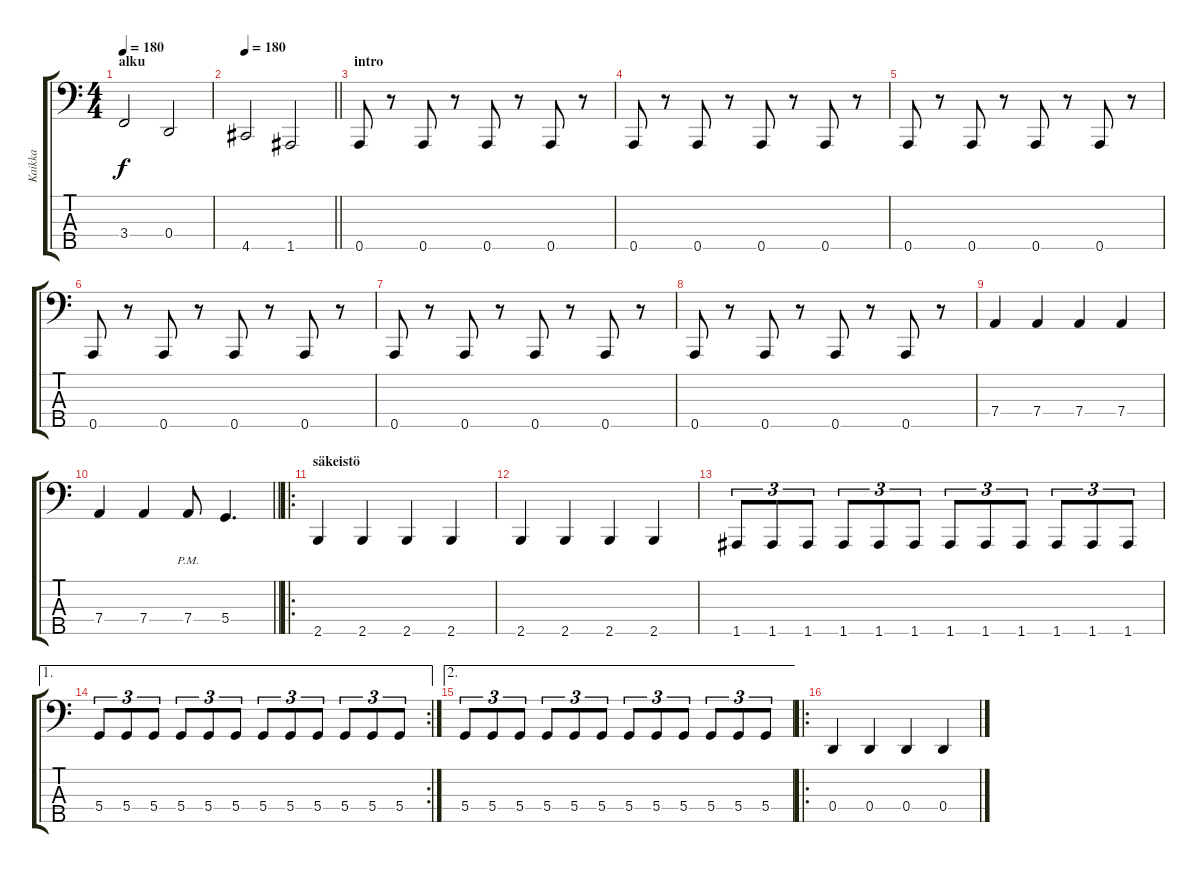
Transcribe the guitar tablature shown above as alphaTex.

\track ("Kaikka" "Kaikka") {instrument electricbasspick}
\staff {score tabs}
\tuning (G2 D2 A1 D1 A0) {hide}
\ts (4 4)
\section ("" "alku")
\tempo 180
\clef f4
\ks c
3.4.2{dy f instrument electricbasspick} 0.4.2 |
\tempo 180
\barLineRight lightlight
4.5.2 1.5.2 |
\section ("" "intro")
0.5.8 r.8 0.5.8 r.8 0.5.8 r.8 0.5.8 r.8 |
0.5.8 r.8 0.5.8 r.8 0.5.8 r.8 0.5.8 r.8 |
0.5.8 r.8 0.5.8 r.8 0.5.8 r.8 0.5.8 r.8 |
0.5.8 r.8 0.5.8 r.8 0.5.8 r.8 0.5.8 r.8 |
0.5.8 r.8 0.5.8 r.8 0.5.8 r.8 0.5.8 r.8 |
0.5.8 r.8 0.5.8 r.8 0.5.8 r.8 0.5.8 r.8 |
7.4.4 7.4.4 7.4.4 7.4.4 |
\barLineRight lightlight
7.4.4 7.4.4 7.4{pm}.8 5.4.4{d} |
\ro
\section ("" "säkeistö")
2.5.4 2.5.4 2.5.4 2.5.4 |
2.5.4 2.5.4 2.5.4 2.5.4 |
1.5.8{tu (3 2)} 1.5.8{tu (3 2)} 1.5.8{tu (3 2)} 1.5.8{tu (3 2)} 1.5.8{tu (3 2)} 1.5.8{tu (3 2)} 1.5.8{tu (3 2)} 1.5.8{tu (3 2)} 1.5.8{tu (3 2)} 1.5.8{tu (3 2)} 1.5.8{tu (3 2)} 1.5.8{tu (3 2)} |
\ae 1
\rc 2
5.4.8{tu (3 2)} 5.4.8{tu (3 2)} 5.4.8{tu (3 2)} 5.4.8{tu (3 2)} 5.4.8{tu (3 2)} 5.4.8{tu (3 2)} 5.4.8{tu (3 2)} 5.4.8{tu (3 2)} 5.4.8{tu (3 2)} 5.4.8{tu (3 2)} 5.4.8{tu (3 2)} 5.4.8{tu (3 2)} |
\ae 2
5.4.8{tu (3 2)} 5.4.8{tu (3 2)} 5.4.8{tu (3 2)} 5.4.8{tu (3 2)} 5.4.8{tu (3 2)} 5.4.8{tu (3 2)} 5.4.8{tu (3 2)} 5.4.8{tu (3 2)} 5.4.8{tu (3 2)} 5.4.8{tu (3 2)} 5.4.8{tu (3 2)} 5.4.8{tu (3 2)} |
\ro
0.4.4 0.4.4 0.4.4 0.4.4
